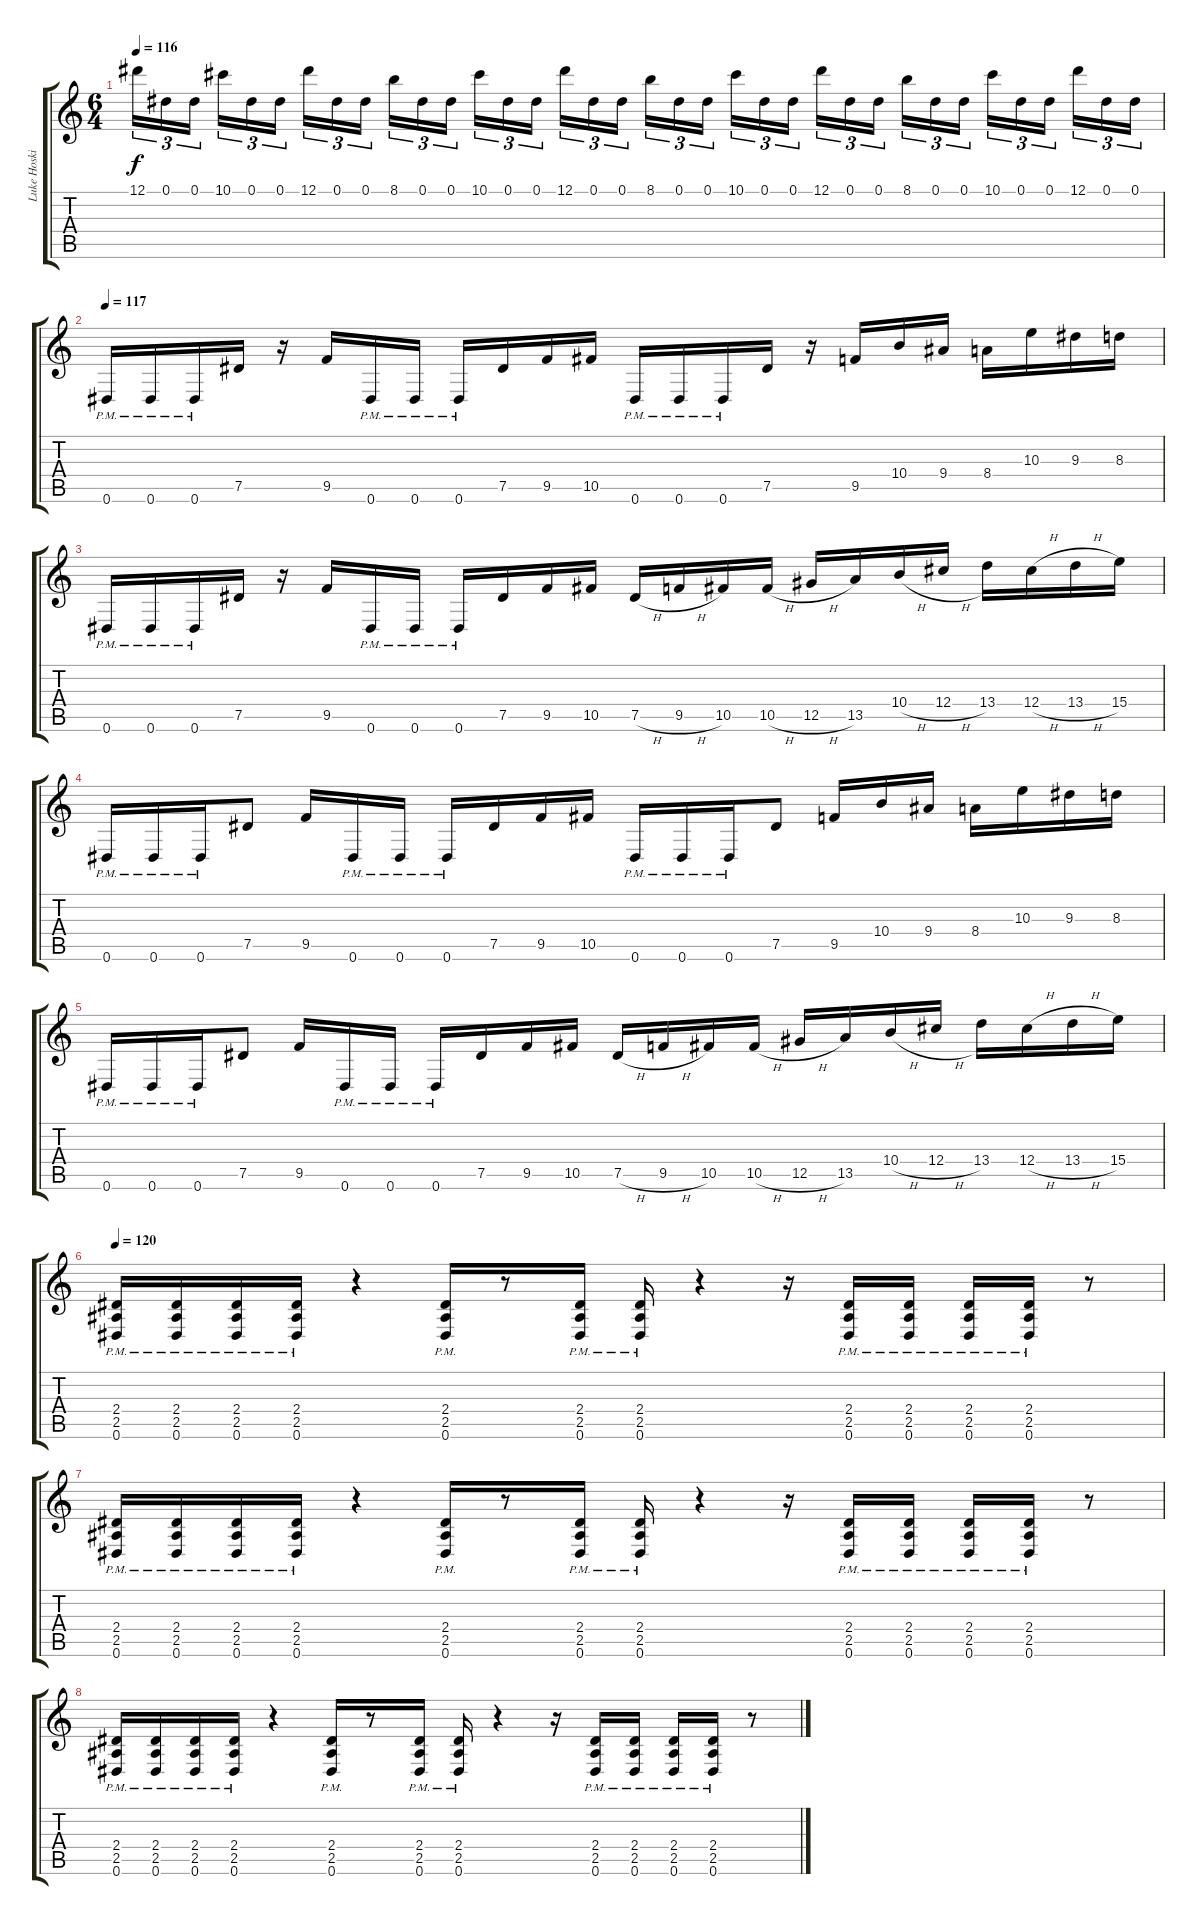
\track ("Luke Hoskin" "Luke Hoski") {instrument overdrivenguitar}
\staff {score tabs}
\tuning (Eb4 Bb3 Gb3 Db3 Ab2 Eb2) {hide}
\ts (6 4)
\tempo 116
\clef g2
\ks c
12.1.16{tu (3 2) dy f} 0.1.16{tu (3 2)} 0.1.16{tu (3 2) beam splitsecondary} 10.1.16{tu (3 2)} 0.1.16{tu (3 2)} 0.1.16{tu (3 2) beam splitsecondary} 12.1.16{tu (3 2)} 0.1.16{tu (3 2)} 0.1.16{tu (3 2) beam splitsecondary} 8.1.16{tu (3 2)} 0.1.16{tu (3 2)} 0.1.16{tu (3 2) beam splitsecondary} 10.1.16{tu (3 2)} 0.1.16{tu (3 2)} 0.1.16{tu (3 2) beam splitsecondary} 12.1.16{tu (3 2)} 0.1.16{tu (3 2)} 0.1.16{tu (3 2)} 8.1.16{tu (3 2)} 0.1.16{tu (3 2)} 0.1.16{tu (3 2) beam splitsecondary} 10.1.16{tu (3 2)} 0.1.16{tu (3 2)} 0.1.16{tu (3 2) beam splitsecondary} 12.1.16{tu (3 2)} 0.1.16{tu (3 2)} 0.1.16{tu (3 2) beam splitsecondary} 8.1.16{tu (3 2)} 0.1.16{tu (3 2)} 0.1.16{tu (3 2) beam splitsecondary} 10.1.16{tu (3 2)} 0.1.16{tu (3 2)} 0.1.16{tu (3 2) beam splitsecondary} 12.1.16{tu (3 2)} 0.1.16{tu (3 2)} 0.1.16{tu (3 2)} |
\tempo 117
0.6{pm}.16{volume 13} 0.6{pm}.16 0.6{pm}.16 7.5.16 r.16 9.5.16 0.6{pm}.16 0.6{pm}.16 0.6{pm}.16 7.5.16 9.5.16 10.5.16 0.6{pm}.16 0.6{pm}.16 0.6{pm}.16 7.5.16 r.16 9.5.16 10.4.16 9.4.16 8.4.16 10.3.16 9.3.16 8.3.16 |
0.6{pm}.16 0.6{pm}.16 0.6{pm}.16 7.5.16 r.16 9.5.16 0.6{pm}.16 0.6{pm}.16 0.6{pm}.16 7.5.16 9.5.16 10.5.16 7.5{h}.16 9.5{h}.16 10.5.16 10.5{h}.16 12.5{h}.16 13.5.16 10.4{h}.16 12.4{h}.16 13.4.16 12.4{h}.16 13.4{h}.16 15.4.16 |
0.6{pm}.16 0.6{pm}.16 0.6{pm}.16 7.5.8 9.5.16 0.6{pm}.16 0.6{pm}.16 0.6{pm}.16 7.5.16 9.5.16 10.5.16 0.6{pm}.16 0.6{pm}.16 0.6{pm}.16 7.5.8 9.5.16 10.4.16 9.4.16 8.4.16 10.3.16 9.3.16 8.3.16 |
0.6{pm}.16 0.6{pm}.16 0.6{pm}.16 7.5.8 9.5.16 0.6{pm}.16 0.6{pm}.16 0.6{pm}.16 7.5.16 9.5.16 10.5.16 7.5{h}.16 9.5{h}.16 10.5.16 10.5{h}.16 12.5{h}.16 13.5.16 10.4{h}.16 12.4{h}.16 13.4.16 12.4{h}.16 13.4{h}.16 15.4.16 |
\tempo 120
(2.4{pm} 2.5{pm} 0.6{pm}).16 (2.4{pm} 2.5{pm} 0.6{pm}).16 (2.4{pm} 2.5{pm} 0.6{pm}).16 (2.4{pm} 2.5{pm} 0.6{pm}).16 r.4 (2.4{pm} 2.5{pm} 0.6{pm}).16 r.8 (2.4{pm} 2.5{pm} 0.6{pm}).16 (2.4{pm} 2.5{pm} 0.6{pm}).16 r.4 r.16 (2.4{pm} 2.5{pm} 0.6{pm}).16 (2.4{pm} 2.5{pm} 0.6{pm}).16 (2.4{pm} 2.5{pm} 0.6{pm}).16 (2.4{pm} 2.5{pm} 0.6{pm}).16 r.8 |
(2.4{pm} 2.5{pm} 0.6{pm}).16 (2.4{pm} 2.5{pm} 0.6{pm}).16 (2.4{pm} 2.5{pm} 0.6{pm}).16 (2.4{pm} 2.5{pm} 0.6{pm}).16 r.4 (2.4{pm} 2.5{pm} 0.6{pm}).16 r.8 (2.4{pm} 2.5{pm} 0.6{pm}).16 (2.4{pm} 2.5{pm} 0.6{pm}).16 r.4 r.16 (2.4{pm} 2.5{pm} 0.6{pm}).16 (2.4{pm} 2.5{pm} 0.6{pm}).16 (2.4{pm} 2.5{pm} 0.6{pm}).16 (2.4{pm} 2.5{pm} 0.6{pm}).16 r.8 |
(2.4{pm} 2.5{pm} 0.6{pm}).16 (2.4{pm} 2.5{pm} 0.6{pm}).16 (2.4{pm} 2.5{pm} 0.6{pm}).16 (2.4{pm} 2.5{pm} 0.6{pm}).16 r.4 (2.4{pm} 2.5{pm} 0.6{pm}).16 r.8 (2.4{pm} 2.5{pm} 0.6{pm}).16 (2.4{pm} 2.5{pm} 0.6{pm}).16 r.4 r.16 (2.4{pm} 2.5{pm} 0.6{pm}).16 (2.4{pm} 2.5{pm} 0.6{pm}).16 (2.4{pm} 2.5{pm} 0.6{pm}).16 (2.4{pm} 2.5{pm} 0.6{pm}).16 r.8
